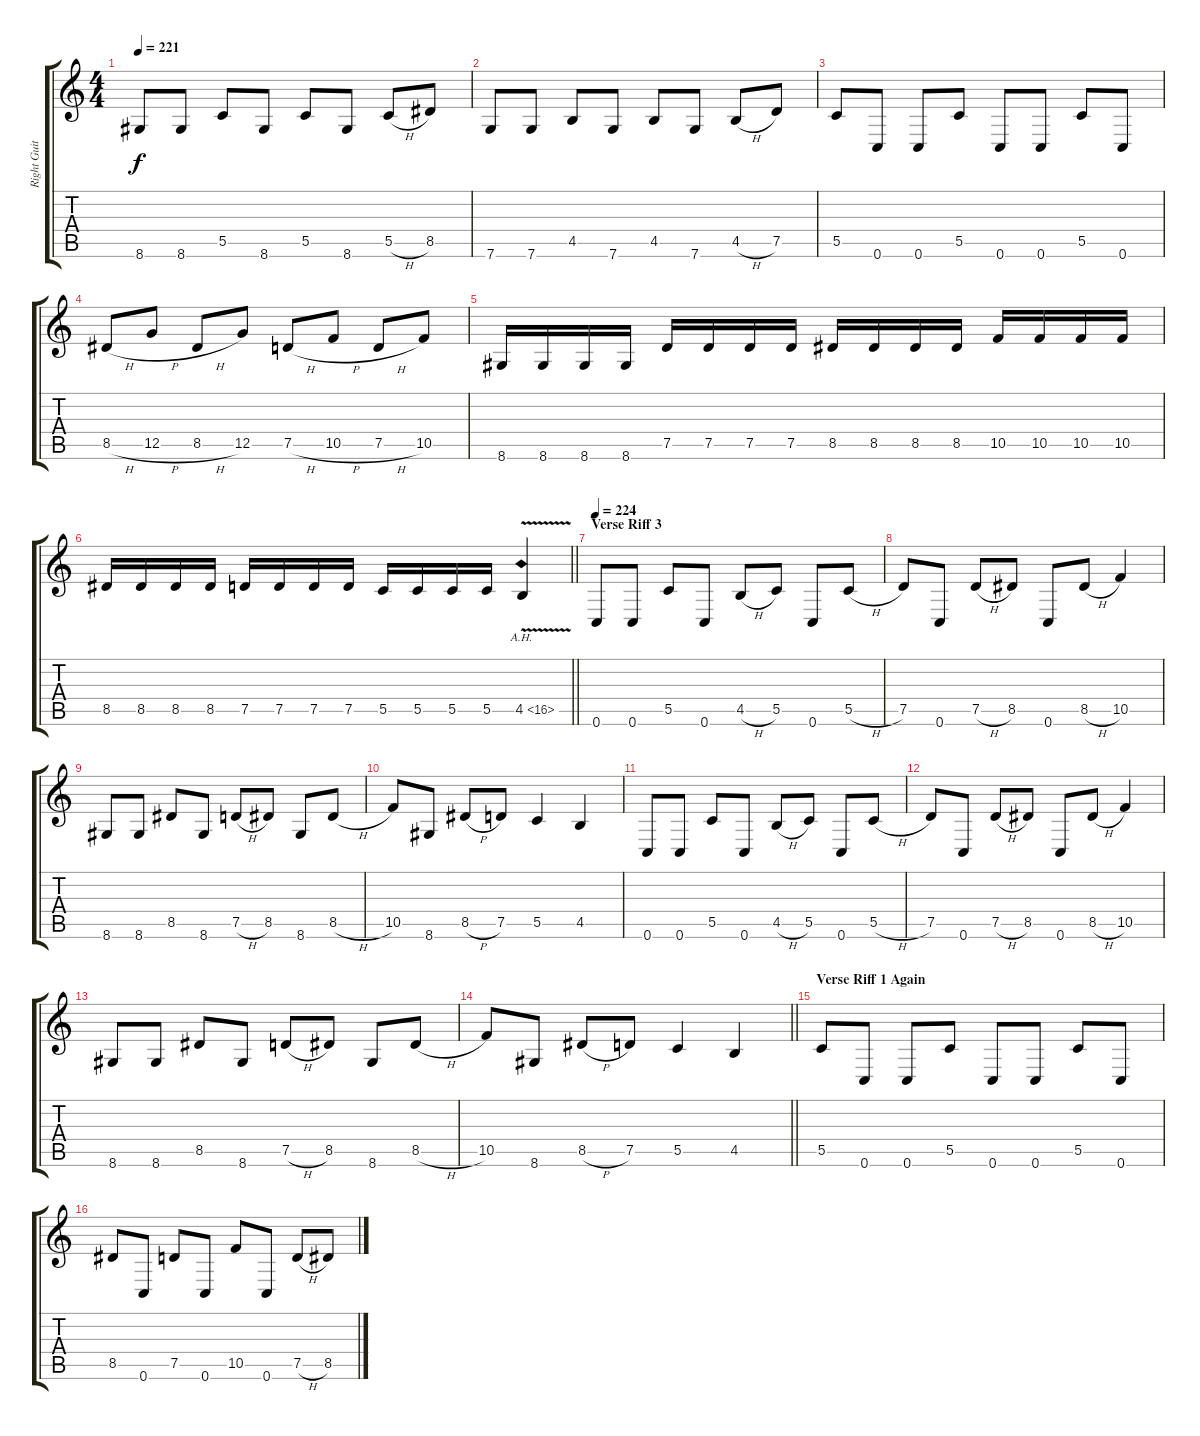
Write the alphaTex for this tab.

\track ("Right Guitar" "Right Guit") {instrument distortionguitar}
\staff {score tabs}
\tuning (D4 A3 F3 C3 G2 C2) {hide}
\ts (4 4)
\tempo 221
\clef g2
\ks c
8.6.8{dy f} 8.6.8 5.5.8 8.6.8 5.5.8 8.6.8 5.5{h}.8 8.5.8 |
7.6.8 7.6.8 4.5.8 7.6.8 4.5.8 7.6.8 4.5{h}.8 7.5.8 |
5.5.8 0.6.8 0.6.8 5.5.8 0.6.8 0.6.8 5.5.8 0.6.8 |
8.5{h}.8 12.5{h}.8 8.5{h}.8 12.5.8 7.5{h}.8 10.5{h}.8 7.5{h}.8 10.5.8 |
8.6.16 8.6.16 8.6.16 8.6.16 7.5.16 7.5.16 7.5.16 7.5.16 8.5.16 8.5.16 8.5.16 8.5.16 10.5.16 10.5.16 10.5.16 10.5.16 |
\barLineRight lightlight
8.5.16 8.5.16 8.5.16 8.5.16 7.5.16 7.5.16 7.5.16 7.5.16 5.5.16 5.5.16 5.5.16 5.5.16 4.5{ah 12 v}.4 |
\section ("" "Verse Riff 3")
\tempo 224
0.6.8 0.6.8 5.5.8 0.6.8 4.5{h}.8 5.5.8 0.6.8 5.5{h}.8 |
7.5.8 0.6.8 7.5{h}.8 8.5.8 0.6.8 8.5{h}.8 10.5.4 |
8.6.8 8.6.8 8.5.8 8.6.8 7.5{h}.8 8.5.8 8.6.8 8.5{h}.8 |
10.5.8 8.6.8 8.5{h}.8 7.5.8 5.5.4 4.5.4 |
0.6.8 0.6.8 5.5.8 0.6.8 4.5{h}.8 5.5.8 0.6.8 5.5{h}.8 |
7.5.8 0.6.8 7.5{h}.8 8.5.8 0.6.8 8.5{h}.8 10.5.4 |
8.6.8 8.6.8 8.5.8 8.6.8 7.5{h}.8 8.5.8 8.6.8 8.5{h}.8 |
\barLineRight lightlight
10.5.8 8.6.8 8.5{h}.8 7.5.8 5.5.4 4.5.4 |
\section ("" "Verse Riff 1 Again")
5.5.8 0.6.8 0.6.8 5.5.8 0.6.8 0.6.8 5.5.8 0.6.8 |
8.5.8 0.6.8 7.5.8 0.6.8 10.5.8 0.6.8 7.5{h}.8 8.5.8
